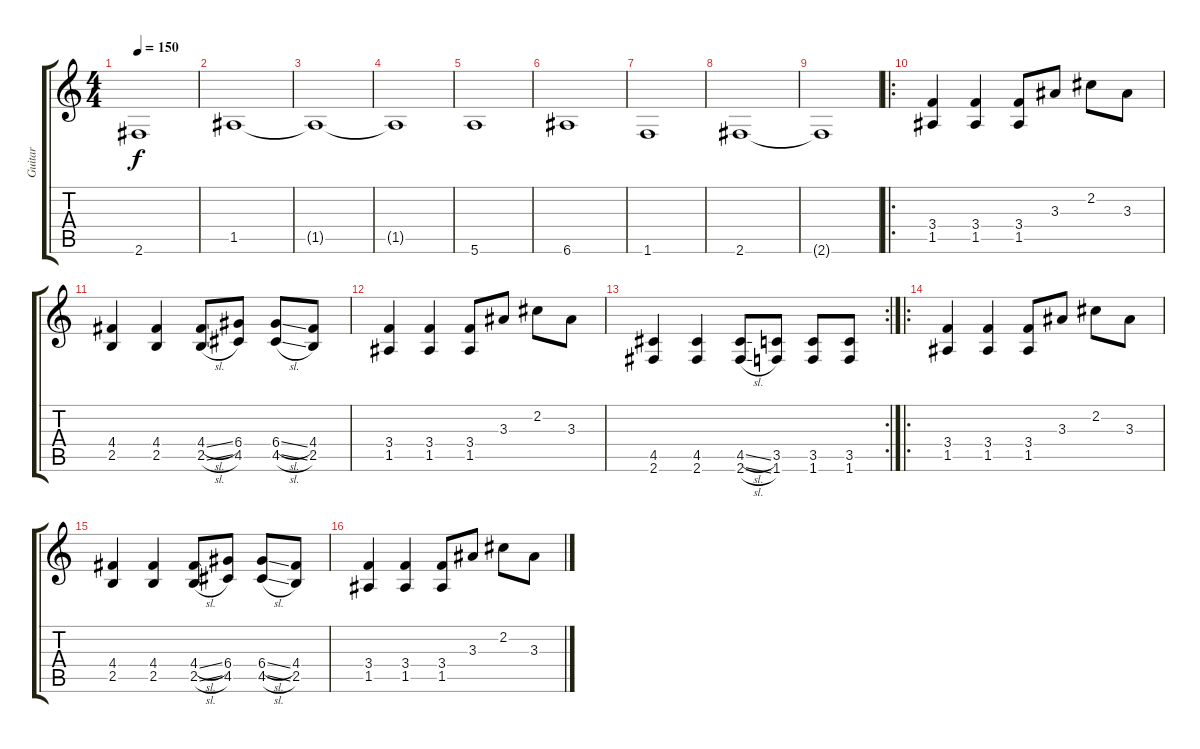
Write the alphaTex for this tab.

\track ("Guitar" "Guitar") {instrument overdrivenguitar}
\staff {score tabs}
\tuning (E4 B3 G3 D3 A2 E2) {hide}
\ts (4 4)
\tempo 150
\clef g2
\ks c
2.6{t}.1{dy f} |
1.5.1 |
1.5{t}.1 |
1.5{t}.1 |
5.6.1 |
6.6.1 |
1.6.1 |
2.6.1 |
2.6{t}.1 |
\ro
(3.4 1.5).4 (3.4 1.5).4 (3.4 1.5).8 3.3.8 2.2.8 3.3.8 |
(4.4 2.5).4 (4.4 2.5).4 (4.4{sl} 2.5{sl}).8 (6.4 4.5).8 (6.4{sl} 4.5{sl}).8 (4.4 2.5).8 |
(3.4 1.5).4 (3.4 1.5).4 (3.4 1.5).8 3.3.8 2.2.8 3.3.8 |
\rc 2
(4.5 2.6).4 (4.5 2.6).4 (4.5{sl} 2.6{sl}).8 (3.5 1.6).8 (3.5 1.6).8 (3.5 1.6).8 |
\ro
(3.4 1.5).4 (3.4 1.5).4 (3.4 1.5).8 3.3.8 2.2.8 3.3.8 |
(4.4 2.5).4 (4.4 2.5).4 (4.4{sl} 2.5{sl}).8 (6.4 4.5).8 (6.4{sl} 4.5{sl}).8 (4.4 2.5).8 |
(3.4 1.5).4 (3.4 1.5).4 (3.4 1.5).8 3.3.8 2.2.8 3.3.8
